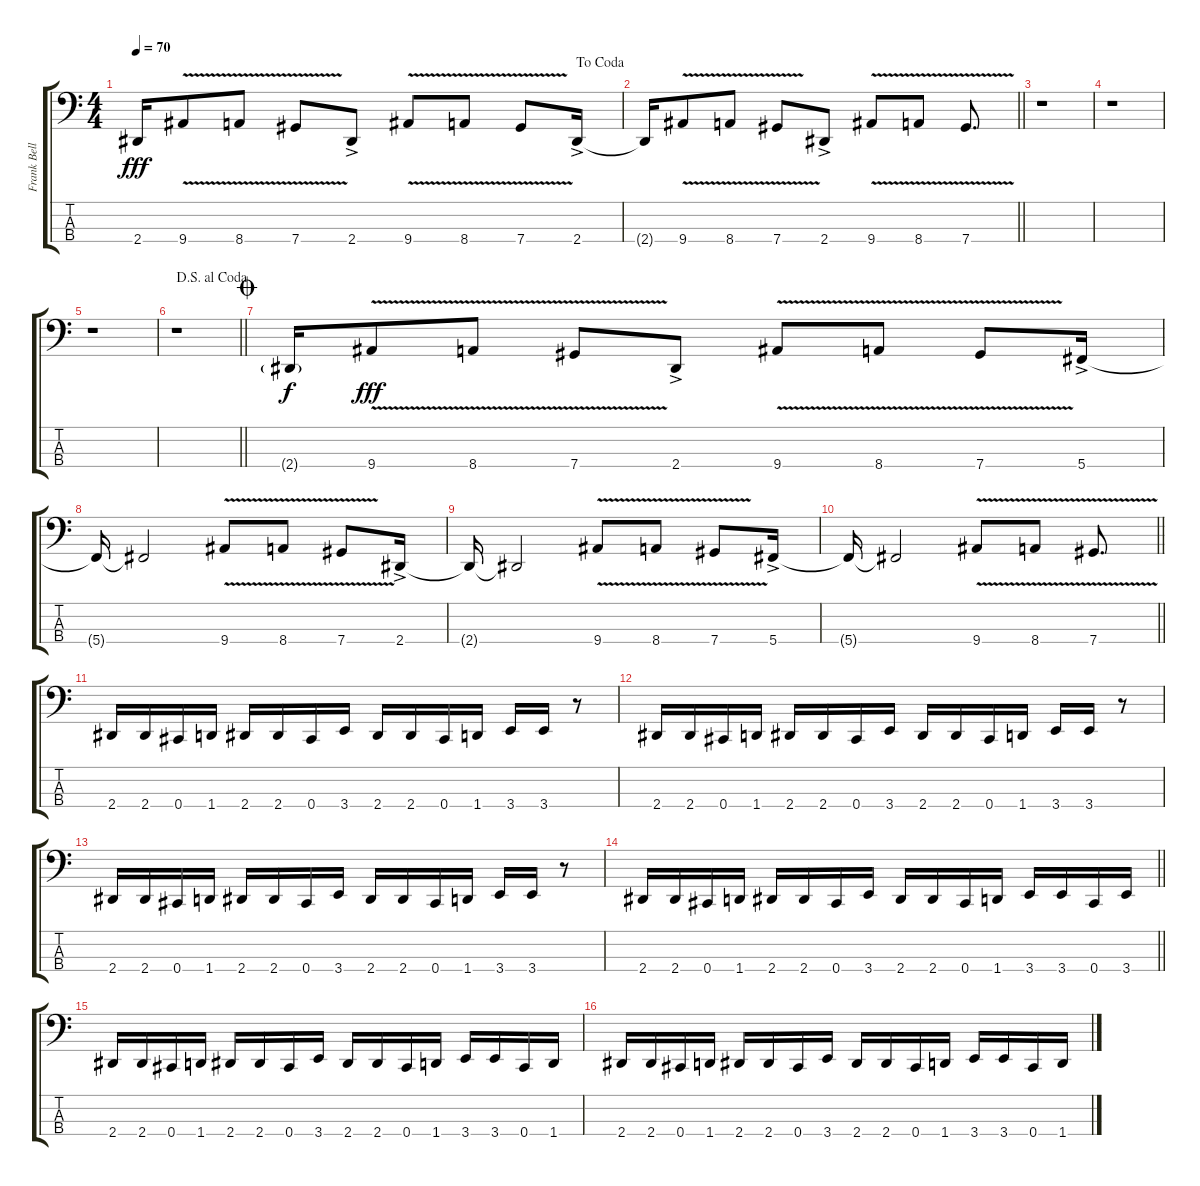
\track ("Frank Bello" "Frank Bell") {instrument electricbassfinger}
\staff {score tabs}
\tuning (Gb2 Db2 Ab1 Db1) {hide}
\ts (4 4)
\jump dacoda
\tempo 70
\clef f4
\ks c
2.4{t}.16{dy fff} 9.4{v}.8 8.4{v}.8 7.4{v}.8 2.4{ac}.8 9.4{v}.8 8.4{v}.8 7.4{v}.8 2.4{ac}.16 |
\barLineRight lightlight
2.4{t}.16 9.4{v}.8 8.4{v}.8 7.4{v}.8 2.4{ac}.8 9.4{v}.8 8.4{v}.8 7.4{v}.8{d} |
r.1 |
r.1 |
r.1 |
\jump dalsegnoalcoda
\barLineRight lightlight
r.1 |
\jump coda
2.4{g}.16{dy f} 9.4{v}.8{dy fff} 8.4{v}.8 7.4{v}.8 2.4{ac}.8 9.4{v}.8 8.4{v}.8 7.4{v}.8 5.4{ac}.16 |
5.4{t}.16 5.4{t}.2 9.4{v}.8 8.4{v}.8 7.4{v}.8 2.4{ac}.16 |
2.4{t}.16 2.4{t}.2 9.4{v}.8 8.4{v}.8 7.4{v}.8 5.4{ac}.16 |
\barLineRight lightlight
5.4{t}.16 5.4{t}.2 9.4{v}.8 8.4{v}.8 7.4{v}.8{d} |
2.4.16 2.4.16 0.4.16 1.4.16 2.4.16 2.4.16 0.4.16 3.4.16 2.4.16 2.4.16 0.4.16 1.4.16 3.4.16 3.4.16 r.8 |
2.4.16 2.4.16 0.4.16 1.4.16 2.4.16 2.4.16 0.4.16 3.4.16 2.4.16 2.4.16 0.4.16 1.4.16 3.4.16 3.4.16 r.8 |
2.4.16 2.4.16 0.4.16 1.4.16 2.4.16 2.4.16 0.4.16 3.4.16 2.4.16 2.4.16 0.4.16 1.4.16 3.4.16 3.4.16 r.8 |
\barLineRight lightlight
2.4.16 2.4.16 0.4.16 1.4.16 2.4.16 2.4.16 0.4.16 3.4.16 2.4.16 2.4.16 0.4.16 1.4.16 3.4.16 3.4.16 0.4.16 3.4.16 |
2.4.16 2.4.16 0.4.16 1.4.16 2.4.16 2.4.16 0.4.16 3.4.16 2.4.16 2.4.16 0.4.16 1.4.16 3.4.16 3.4.16 0.4.16 1.4.16 |
2.4.16 2.4.16 0.4.16 1.4.16 2.4.16 2.4.16 0.4.16 3.4.16 2.4.16 2.4.16 0.4.16 1.4.16 3.4.16 3.4.16 0.4.16 1.4.16
